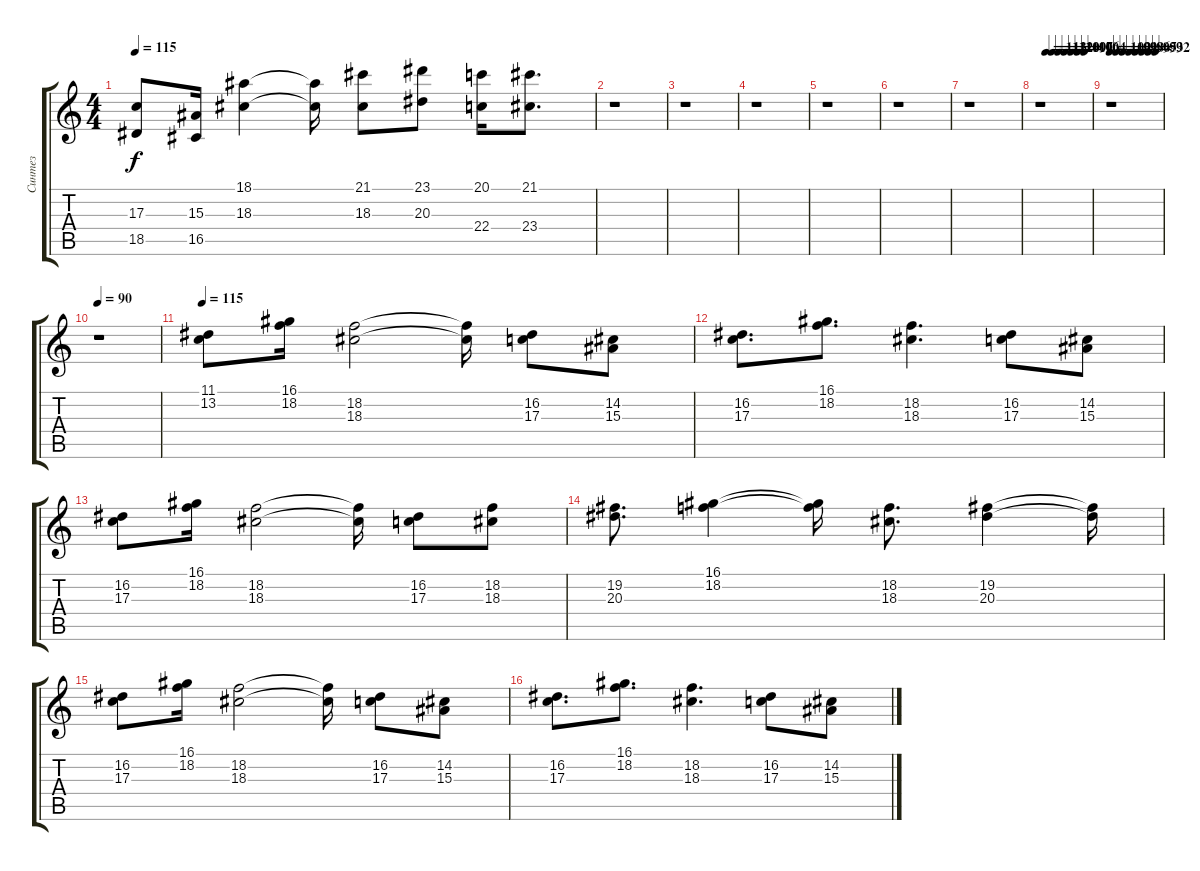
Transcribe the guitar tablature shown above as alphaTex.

\track ("Синтез" "Синтез") {instrument stringensemble1}
\staff {score tabs}
\tuning (E4 B3 G3 D3 A2 E2) {hide}
\ts (4 4)
\tempo 115
\clef g2
\ks c
(17.3 18.5).8{dy f} (15.3 16.5).16 (18.1 18.3).4 (18.1{t} 18.3{t}).16 (21.1 18.3).8 (23.1 20.3).8 (20.1 22.4).16 (21.1 23.4).8{d} |
r.1 |
r.1 |
r.1 |
r.1 |
r.1 |
r.1 |
\tempo (113 0.125)
\tempo (112 0.25)
\tempo (110 0.375)
\tempo (109 0.5)
\tempo (107 0.625)
\tempo (106 0.75)
\tempo (104 0.875)
r.1 |
\tempo 102
\tempo (101 0.125)
\tempo (99 0.25)
\tempo (98 0.375)
\tempo (96 0.5)
\tempo (95 0.625)
\tempo (93 0.75)
\tempo (92 0.875)
r.1 |
\tempo 90
r.1 |
\tempo 115
(11.1 13.2).8 (16.1 18.2).16 (18.2 18.3).2 (18.2{t} 18.3{t}).16 (16.2 17.3).8 (14.2 15.3).8 |
(16.2 17.3).8{d} (16.1 18.2).8{d} (18.2 18.3).4{d} (16.2 17.3).8 (14.2 15.3).8 |
(16.2 17.3).8 (16.1 18.2).16 (18.2 18.3).2 (18.2{t} 18.3{t}).16 (16.2 17.3).8 (18.2 18.3).8 |
(19.2 20.3).8{d} (16.1 18.2).4 (16.1{t} 18.2{t}).16 (18.2 18.3).8{d} (19.2 20.3).4 (19.2{t} 20.3{t}).16 |
(16.2 17.3).8 (16.1 18.2).16 (18.2 18.3).2 (18.2{t} 18.3{t}).16 (16.2 17.3).8 (14.2 15.3).8 |
(16.2 17.3).8{d} (16.1 18.2).8{d} (18.2 18.3).4{d} (16.2 17.3).8 (14.2 15.3).8
